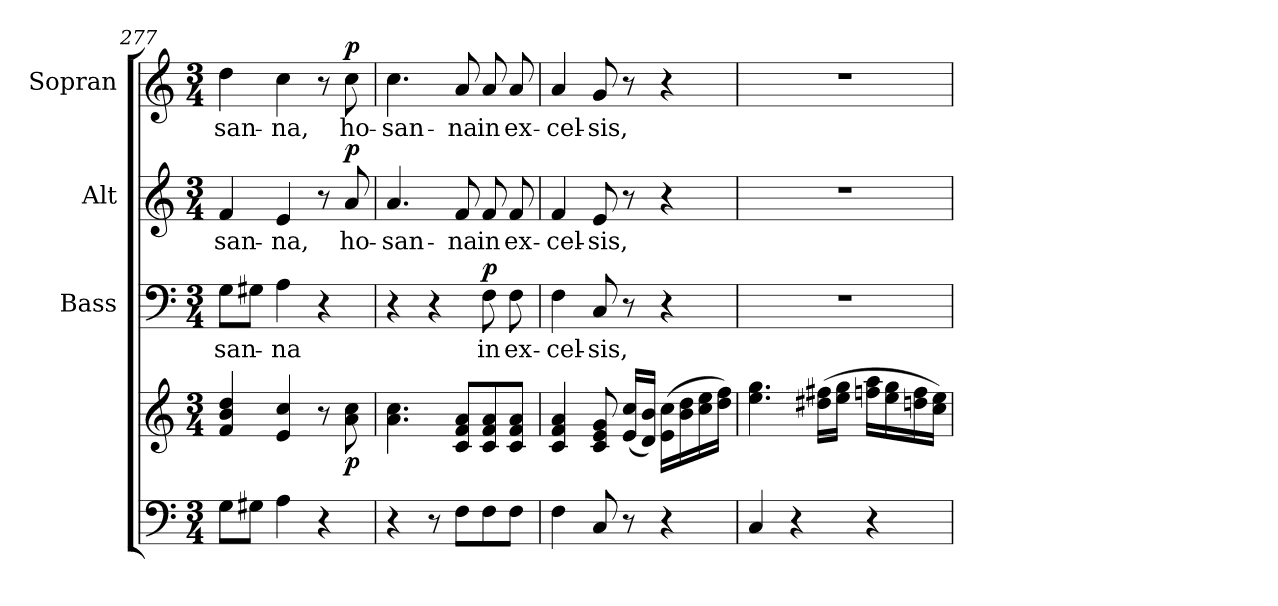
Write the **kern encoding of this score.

**kern	**kern	**dynam	**kern	**text	**dynam	**kern	**text	**dynam	**kern	**text	**dynam
*part4	*part4	*part4	*part3	*part3	*part3	*part2	*part2	*part2	*part1	*part1	*part1
*staff5	*staff4	*staff4/5	*staff3	*staff3	*staff3	*staff2	*staff2	*staff2	*staff1	*staff1	*staff1
*	*	*	*I"Bass	*	*	*I"Alt	*	*	*I"Sopran	*	*
*	*	*	*I'B.	*	*	*I'A.	*	*	*I'S.	*	*
*clefF4	*clefG2	*	*clefF4	*	*	*clefG2	*	*	*clefG2	*	*
*k[]	*k[]	*	*k[]	*	*	*k[]	*	*	*k[]	*	*
*C:	*C:	*	*C:	*	*	*C:	*	*	*C:	*	*
*M3/4	*M3/4	*	*M3/4	*	*	*M3/4	*	*	*M3/4	*	*
=277	=277	=277	=277	=277	=277	=277	=277	=277	=277	=277	=277
!	!	!	!	!LO:LY:b	!	!	!LO:LY:b	!	!	!LO:LY:b	!
8G\L	4f/ 4b/ 4dd/	.	8G\L	-san-	.	4f/	-san-	.	4dd\	-san-	.
8G#X\J	.	.	8G#X\J	.	.	.	.	.	.	.	.
!	!	!	!	!LO:LY:b	!	!	!LO:LY:b	!	!	!LO:LY:b	!
4A\	4e/ 4cc/	.	4A\	-na	.	4e/	-na,	.	4cc\	-na,	.
4r	8r	.	4r	.	.	8r	.	.	8r	.	.
!	!	!LO:DY:b	!	!	!	!	!LO:LY:b	!LO:DY:a	!	!LO:LY:b	!LO:DY:a
.	8a\ 8cc\	p	.	.	.	8a/	ho-	p	8cc\	ho-	p
=278	=278	=278	=278	=278	=278	=278	=278	=278	=278	=278	=278
!	!	!	!	!	!	!	!LO:LY:b	!	!	!LO:LY:b	!
4r	4.a\ 4.cc\	.	4r	.	.	4.a/	-san-	.	4.cc\	-san-	.
8r	.	.	4r	.	.	.	.	.	.	.	.
!	!	!	!	!	!	!	!LO:LY:b	!	!	!LO:LY:b	!
8F\L	8c/ 8f/ 8a/L	.	.	.	.	8f/	-na	.	8a/	-na	.
!	!	!	!	!LO:LY:b	!LO:DY:a	!	!LO:LY:b	!	!	!LO:LY:b	!
8F\	8c/ 8f/ 8a/	.	8F\	in	p	8f/	in	.	8a/	in	.
!	!	!	!	!LO:LY:b	!	!	!LO:LY:b	!	!	!LO:LY:b	!
8F\J	8c/ 8f/ 8a/J	.	8F\	ex-	.	8f/	ex-	.	8a/	ex-	.
!!LO:PB:g=z
=279	=279	=279	=279	=279	=279	=279	=279	=279	=279	=279	=279
!	!	!	!	!LO:LY:b	!	!	!LO:LY:b	!	!	!LO:LY:b	!
4F\	4c/ 4f/ 4a/	.	4F\	-cel-	.	4f/	-cel-	.	4a/	-cel-	.
!	!	!	!	!LO:LY:b	!	!	!LO:LY:b	!	!	!LO:LY:b	!
8C/	8c/ 8e/ 8g/	.	8C/	-sis,	.	8e/	-sis,	.	8g/	-sis,	.
8r	(<16e/ 16cc/LL	.	8r	.	.	8r	.	.	8r	.	.
.	16d/ 16b/JJ)	.	.	.	.	.	.	.	.	.	.
4r	(>16e\ 16cc\LL	.	4r	.	.	4r	.	.	4r	.	.
.	16b\ 16dd\	.	.	.	.	.	.	.	.	.	.
.	16cc\ 16ee\	.	.	.	.	.	.	.	.	.	.
.	16dd\ 16ff\JJ)	.	.	.	.	.	.	.	.	.	.
=280	=280	=280	=280	=280	=280	=280	=280	=280	=280	=280	=280
4C/	4.ee\ 4.gg\	.	2.r	.	.	2.r	.	.	2.r	.	.
4r	.	.	.	.	.	.	.	.	.	.	.
.	(>16dd#X\ 16ff#X\LL	.	.	.	.	.	.	.	.	.	.
.	16ee\ 16gg\JJ	.	.	.	.	.	.	.	.	.	.
4r	16ffn\ 16aa\LL	.	.	.	.	.	.	.	.	.	.
.	16ee\ 16gg\	.	.	.	.	.	.	.	.	.	.
.	16ddn\ 16ff\	.	.	.	.	.	.	.	.	.	.
.	16cc\ 16ee\JJ)	.	.	.	.	.	.	.	.	.	.
=	=	=	=	=	=	=	=	=	=	=	=
*-	*-	*-	*-	*-	*-	*-	*-	*-	*-	*-	*-
